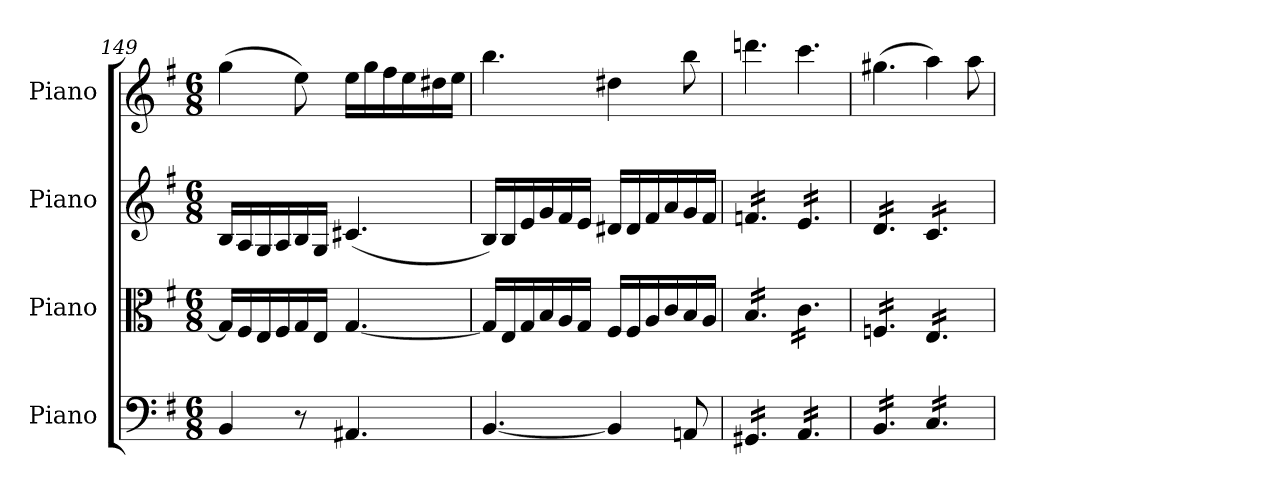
**kern	**kern	**kern	**kern
*part4	*part3	*part2	*part1
*staff4	*staff3	*staff2	*staff1
*I"Piano	*I"Piano	*I"Piano	*I"Piano
*I'Pno	*I'Pno	*I'Pno	*I'Pno
*clefF4	*clefC3	*clefG2	*clefG2
*k[f#]	*k[f#]	*k[f#]	*k[f#]
*M6/8	*M6/8	*M6/8	*M6/8
=149	=149	=149	=149
4BB/	16G/LL]	16B/LL	(4gg\
.	16F#/	16A/	.
.	16E/	16G/	.
.	16F#/	16A/	.
8r	16G/	16B/	8ee\)
.	16E/JJ	16G/JJ	.
4.AA#X/	[4.G/	(4.c#X/	16ee\LL
.	.	.	16gg\
.	.	.	16ff#\
.	.	.	16ee\
.	.	.	16dd#X\
.	.	.	16ee\JJ
=150	=150	=150	=150
[4.BB/	16G/LL]	16B/LL)	4.bb\
.	16E/	16B/	.
.	16G/	16e/	.
.	16B/	16g/	.
.	16A/	16f#/	.
.	16G/JJ	16e/JJ	.
4BB/]	16F#/LL	16d#X/LL	4dd#X\
.	16F#/	16d#/	.
.	16A/	16f#/	.
.	16c/	16a/	.
8AAn/	16B/	16g/	8bb\
.	16A/JJ	16f#/JJ	.
=151	=151	=151	=151
*tremolo	*	*	*
*	*tremolo	*	*
*	*	*tremolo	*
16GG#X/LL	16B/LL	16fn/LL	4.dddn\
16GG#X/	16B/	16fn/	.
16GG#X/	16B/	16fn/	.
16GG#X/	16B/	16fn/	.
16GG#X/	16B/	16fn/	.
16GG#X/JJ	16B/JJ	16fn/JJ	.
16AA/LL	16c\LL	16e/LL	4.ccc\
16AA/	16c\	16e/	.
16AA/	16c\	16e/	.
16AA/	16c\	16e/	.
16AA/	16c\	16e/	.
16AA/JJ	16c\JJ	16e/JJ	.
=152	=152	=152	=152
16BB/LL	16Fn/LL	16d/LL	(4.gg#X\
16BB/	16Fn/	16d/	.
16BB/	16Fn/	16d/	.
16BB/	16Fn/	16d/	.
16BB/	16Fn/	16d/	.
16BB/JJ	16Fn/JJ	16d/JJ	.
16C/LL	16E/LL	16c/LL	4aa\)
16C/	16E/	16c/	.
16C/	16E/	16c/	.
16C/	16E/	16c/	.
16C/	16E/	16c/	8aa\
16C/JJ	16E/JJ	16c/JJ	.
*	*	*Xtremolo	*
*	*Xtremolo	*	*
*Xtremolo	*	*	*
=	=	=	=
*-	*-	*-	*-
